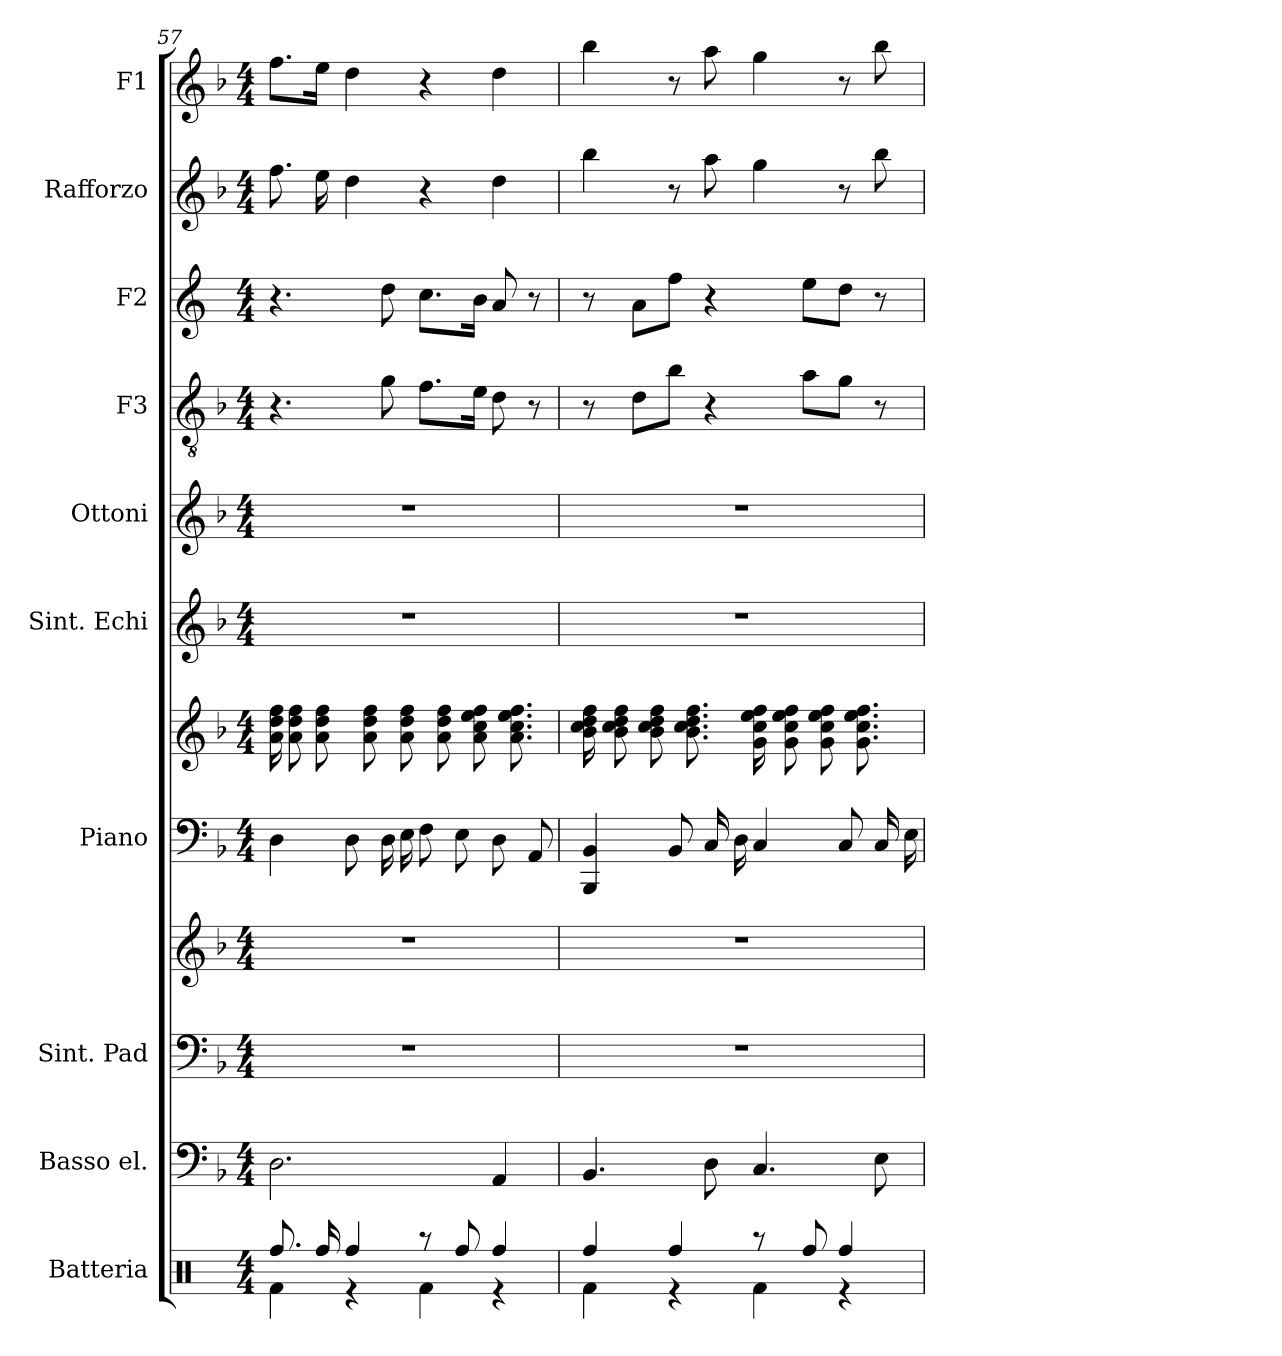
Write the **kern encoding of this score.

**kern	**kern	**kern	**kern	**kern	**kern	**kern	**kern	**kern	**kern	**kern	**kern
*part10	*part9	*part8	*part8	*part7	*part7	*part6	*part5	*part4	*part3	*part2	*part1
*staff12	*staff11	*staff10	*staff9	*staff8	*staff7	*staff6	*staff5	*staff4	*staff3	*staff2	*staff1
*I"Batteria	*I"Basso el.	*I"Sint. Pad	*	*I"Piano	*	*I"Sint. Echi	*I"Ottoni	*I"F3	*I"F2	*I"Rafforzo	*I"F1
*I'Bat	*I'B.el	*I'SintP	*	*	*	*I'SintE	*I'Ott	*I'F3	*I'F2	*I'Rfz	*I'F1
*clefX	*clefF4	*clefF4	*clefG2	*clefF4	*clefG2	*clefG2	*clefG2	*clefGv2	*clefG2	*clefG2	*clefG2
*	*ITrd7c12	*	*	*	*	*	*	*	*ITrd4c7	*ITrd7c12	*ITrd7c12
*k[]	*k[b-]	*k[b-]	*k[b-]	*k[b-]	*k[b-]	*k[b-]	*k[b-]	*k[b-]	*k[b-]	*k[b-]	*k[b-]
*M4/4	*M4/4	*M4/4	*M4/4	*M4/4	*M4/4	*M4/4	*M4/4	*M4/4	*M4/4	*M4/4	*M4/4
=57	=57	=57	=57	=57	=57	=57	=57	=57	=57	=57	=57
*^	*	*	*	*	*	*	*	*	*	*	*
8.Rff/	4Rf\	2.DD\	1r	1r	4D\	16a\ 16dd\ 16ff\	1r	1r	4.r	4.r	8.f\	8.f\L
.	.	.	.	.	.	8a\ 8dd\ 8ff\	.	.	.	.	.	.
16Rff/	.	.	.	.	.	8a\ 8dd\ 8ff\	.	.	.	.	16e\	16e\Jk
4Rff/	4r	.	.	.	8D\	.	.	.	.	.	4d\	4d\
.	.	.	.	.	.	8a\ 8dd\ 8ff\	.	.	.	.	.	.
.	.	.	.	.	16D\	.	.	.	8g\	8g\	.	.
.	.	.	.	.	16E\	8a\ 8dd\ 8ff\	.	.	.	.	.	.
8r	4Rf\	.	.	.	8F\	.	.	.	8.f\L	8.f\L	4r	4r
.	.	.	.	.	.	8a\ 8dd\ 8ff\	.	.	.	.	.	.
8Rff/	.	.	.	.	8E\	.	.	.	.	.	.	.
.	.	.	.	.	.	8a\ 8cc\ 8ee\ 8ff\	.	.	16e\Jk	16e\Jk	.	.
4Rff/	4r	4AAA/	.	.	8D\	.	.	.	8d\	8d/	4d\	4d\
.	.	.	.	.	.	8.a\ 8.cc\ 8.ee\ 8.ff\	.	.	.	.	.	.
.	.	.	.	.	8AA/	.	.	.	8r	8r	.	.
=58	=58	=58	=58	=58	=58	=58	=58	=58	=58	=58	=58	=58
4Rff/	4Rf\	4.BBB-/	1r	1r	4BBB-/ 4BB-/	16b-\ 16cc\ 16dd\ 16ff\	1r	1r	8r	8r	4b-\	4b-\
.	.	.	.	.	.	8b-\ 8cc\ 8dd\ 8ff\	.	.	.	.	.	.
.	.	.	.	.	.	.	.	.	8d\L	8d\L	.	.
.	.	.	.	.	.	8b-\ 8cc\ 8dd\ 8ff\	.	.	.	.	.	.
4Rff/	4r	.	.	.	8BB-/	.	.	.	8b-\J	8b-\J	8r	8r
.	.	.	.	.	.	8.b-\ 8.cc\ 8.dd\ 8.ff\	.	.	.	.	.	.
.	.	8DD\	.	.	16C/	.	.	.	4r	4r	8a\	8a\
.	.	.	.	.	16D\	.	.	.	.	.	.	.
8r	4Rf\	4.CC/	.	.	4C/	16g\ 16cc\ 16ee\ 16ff\	.	.	.	.	4g\	4g\
.	.	.	.	.	.	8g\ 8cc\ 8ee\ 8ff\	.	.	.	.	.	.
8Rff/	.	.	.	.	.	.	.	.	8a\L	8a\L	.	.
.	.	.	.	.	.	8g\ 8cc\ 8ee\ 8ff\	.	.	.	.	.	.
4Rff/	4r	.	.	.	8C/	.	.	.	8g\J	8g\J	8r	8r
.	.	.	.	.	.	8.g\ 8.cc\ 8.ee\ 8.ff\	.	.	.	.	.	.
.	.	8EE\	.	.	16C/	.	.	.	8r	8r	8b-\	8b-\
.	.	.	.	.	16E\	.	.	.	.	.	.	.
*v	*v	*	*	*	*	*	*	*	*	*	*	*
=	=	=	=	=	=	=	=	=	=	=	=
*-	*-	*-	*-	*-	*-	*-	*-	*-	*-	*-	*-
